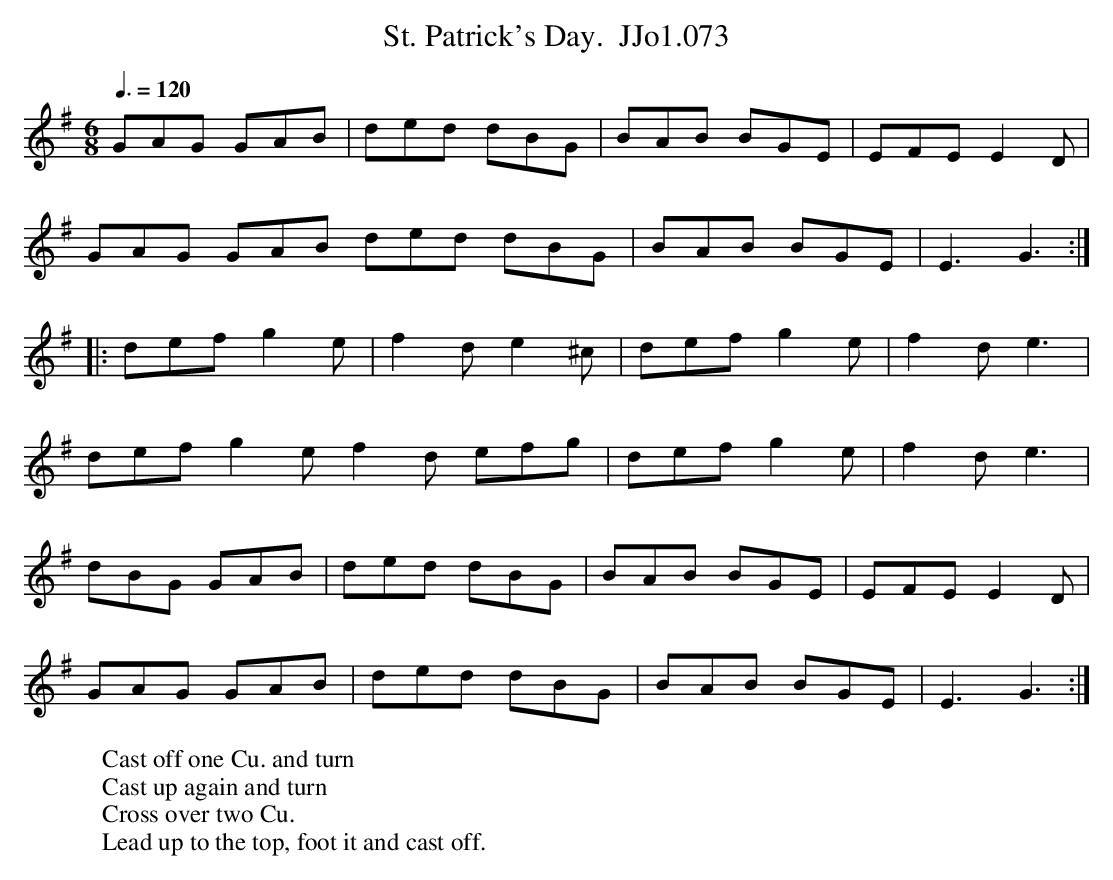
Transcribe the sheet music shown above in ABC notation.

X:1
T:St. Patrick's Day.  JJo1.073
M:6/8
L:1/8
Q:3/8=120
K:G
GAG GAB | ded dBG | BAB BGE | EFE E2D |
GAG GAB ded dBG | BAB BGE | E3 G3 :|
|: def g2e | f2d e2^c | def g2e | f2d e3 |
def g2e f2d efg | def g2e | f2d e3|
dBG GAB | ded dBG | BAB BGE | EFE E2D |
GAG GAB | ded dBG | BAB BGE | E3G3 :|
W:Cast off one Cu. and turn
W:Cast up again and turn
W:Cross over two Cu.
W:Lead up to the top, foot it and cast off.
